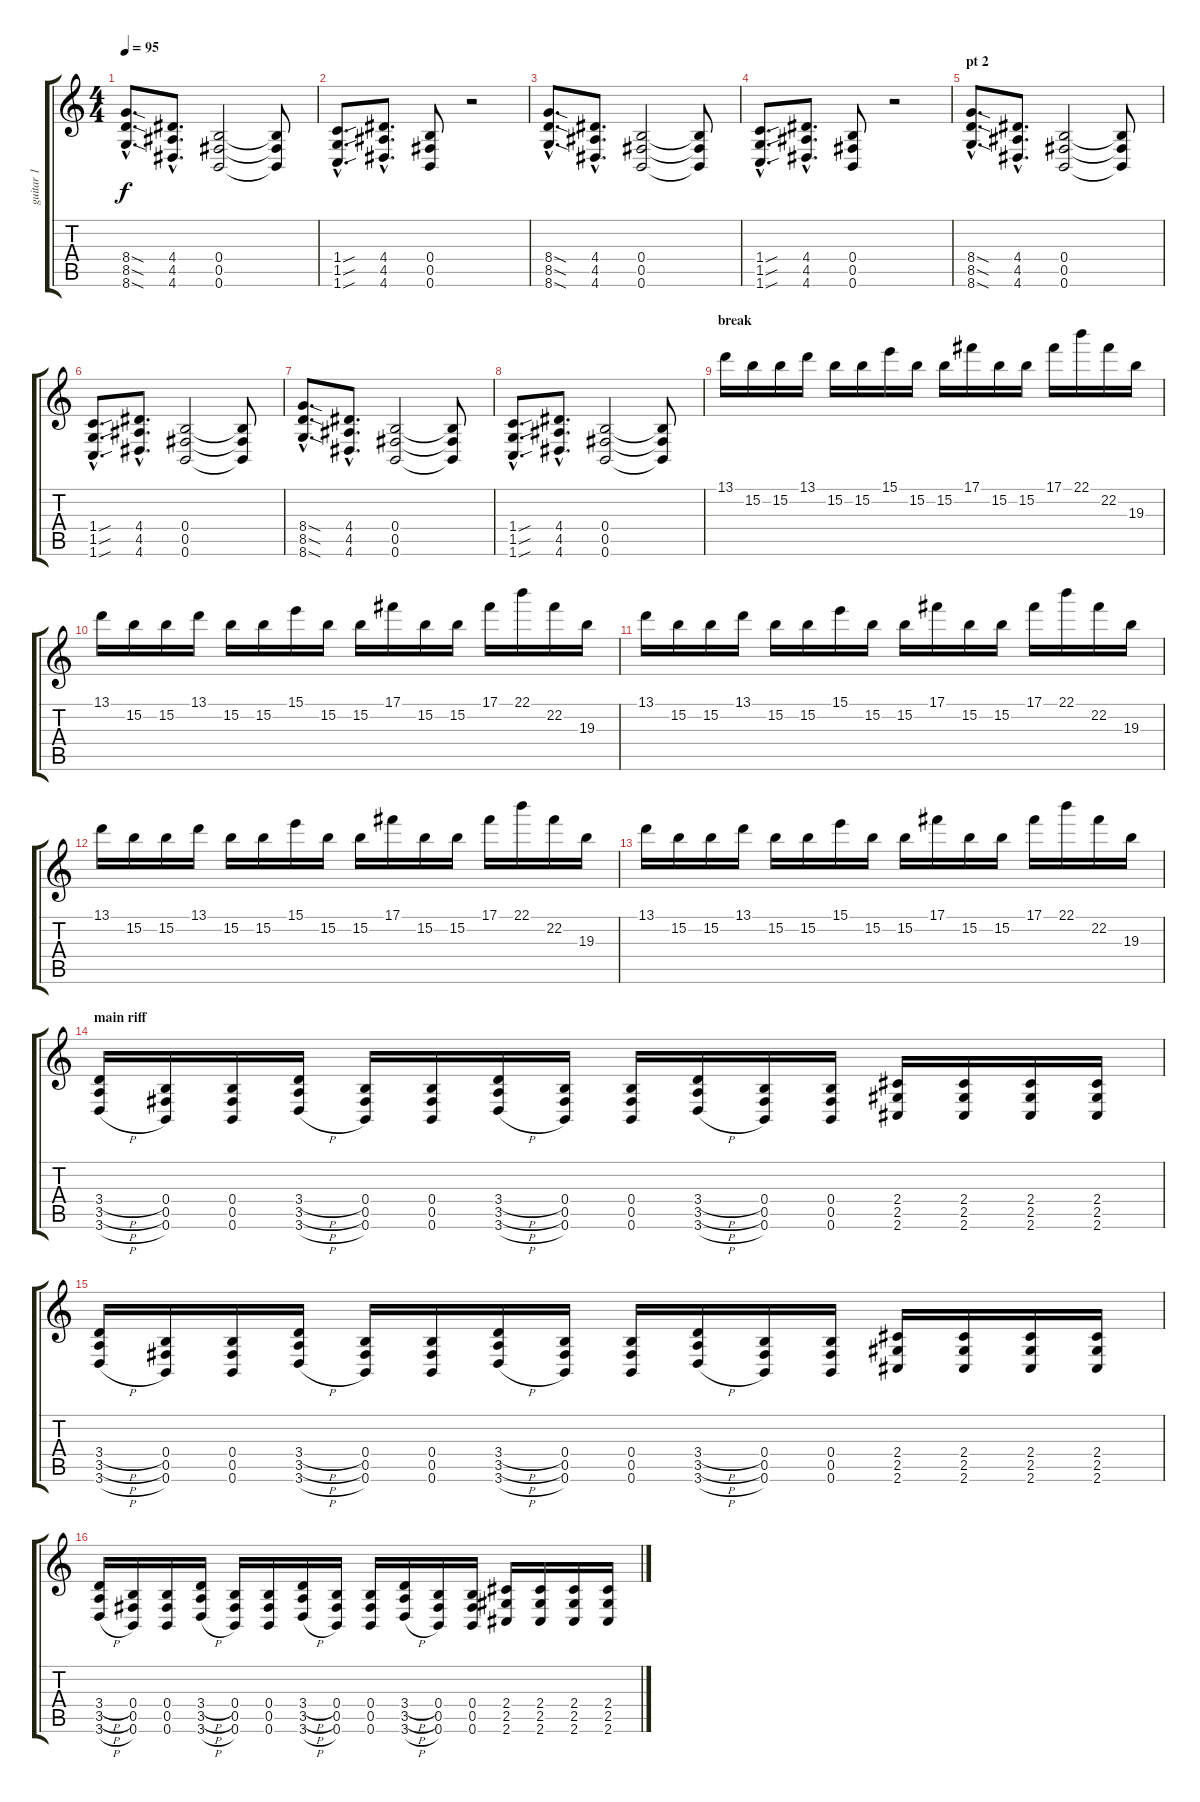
\track ("guitar 1" "guitar 1") {instrument distortionguitar}
\staff {score tabs}
\tuning (Db4 Ab3 E3 B2 Gb2 B1) {hide}
\ts (4 4)
\section ("" "")
\tempo 95
\clef g2
\ks c
(8.4{sod hac} 8.5{sod hac} 8.6{sod hac}).8{d dy f} (4.4{hac} 4.5{hac} 4.6{hac}).8{d} (0.4 0.5 0.6).2 (0.4{t} 0.5{t} 0.6{t}).8 |
(1.4{sou hac} 1.5{sou hac} 1.6{sou hac}).8{d} (4.4{hac} 4.5{hac} 4.6{hac}).8{d} (0.4 0.5 0.6).8 r.2 |
(8.4{sod hac} 8.5{sod hac} 8.6{sod hac}).8{d} (4.4{hac} 4.5{hac} 4.6{hac}).8{d} (0.4 0.5 0.6).2 (0.4{t} 0.5{t} 0.6{t}).8 |
(1.4{sou hac} 1.5{sou hac} 1.6{sou hac}).8{d} (4.4{hac} 4.5{hac} 4.6{hac}).8{d} (0.4 0.5 0.6).8 r.2 |
\section ("" "pt 2")
(8.4{sod hac} 8.5{sod hac} 8.6{sod hac}).8{d} (4.4{hac} 4.5{hac} 4.6{hac}).8{d} (0.4 0.5 0.6).2 (0.4{t} 0.5{t} 0.6{t}).8 |
(1.4{sou hac} 1.5{sou hac} 1.6{sou hac}).8{d} (4.4{hac} 4.5{hac} 4.6{hac}).8{d} (0.4 0.5 0.6).2 (0.4{t} 0.5{t} 0.6{t}).8 |
(8.4{sod hac} 8.5{sod hac} 8.6{sod hac}).8{d} (4.4{hac} 4.5{hac} 4.6{hac}).8{d} (0.4 0.5 0.6).2 (0.4{t} 0.5{t} 0.6{t}).8 |
(1.4{sou hac} 1.5{sou hac} 1.6{sou hac}).8{d} (4.4{hac} 4.5{hac} 4.6{hac}).8{d} (0.4 0.5 0.6).2 (0.4{t} 0.5{t} 0.6{t}).8 |
\section ("" "break")
13.1.16 15.2.16 15.2.16 13.1.16 15.2.16 15.2.16 15.1.16 15.2.16 15.2.16 17.1.16 15.2.16 15.2.16 17.1.16 22.1.16 22.2.16 19.3.16 |
\section ("" "")
13.1.16 15.2.16 15.2.16 13.1.16 15.2.16 15.2.16 15.1.16 15.2.16 15.2.16 17.1.16 15.2.16 15.2.16 17.1.16 22.1.16 22.2.16 19.3.16 |
13.1.16 15.2.16 15.2.16 13.1.16 15.2.16 15.2.16 15.1.16 15.2.16 15.2.16 17.1.16 15.2.16 15.2.16 17.1.16 22.1.16 22.2.16 19.3.16 |
13.1.16 15.2.16 15.2.16 13.1.16 15.2.16 15.2.16 15.1.16 15.2.16 15.2.16 17.1.16 15.2.16 15.2.16 17.1.16 22.1.16 22.2.16 19.3.16 |
13.1.16 15.2.16 15.2.16 13.1.16 15.2.16 15.2.16 15.1.16 15.2.16 15.2.16 17.1.16 15.2.16 15.2.16 17.1.16 22.1.16 22.2.16 19.3.16 |
\section ("" "main riff")
(3.4{h} 3.5{h} 3.6{h}).16 (0.4 0.5 0.6).16 (0.4 0.5 0.6).16 (3.4{h} 3.5{h} 3.6{h}).16 (0.4 0.5 0.6).16 (0.4 0.5 0.6).16 (3.4{h} 3.5{h} 3.6{h}).16 (0.4 0.5 0.6).16 (0.4 0.5 0.6).16 (3.4{h} 3.5{h} 3.6{h}).16 (0.4 0.5 0.6).16 (0.4 0.5 0.6).16 (2.4 2.5 2.6).16 (2.4 2.5 2.6).16 (2.4 2.5 2.6).16 (2.4 2.5 2.6).16 |
(3.4{h} 3.5{h} 3.6{h}).16 (0.4 0.5 0.6).16 (0.4 0.5 0.6).16 (3.4{h} 3.5{h} 3.6{h}).16 (0.4 0.5 0.6).16 (0.4 0.5 0.6).16 (3.4{h} 3.5{h} 3.6{h}).16 (0.4 0.5 0.6).16 (0.4 0.5 0.6).16 (3.4{h} 3.5{h} 3.6{h}).16 (0.4 0.5 0.6).16 (0.4 0.5 0.6).16 (2.4 2.5 2.6).16 (2.4 2.5 2.6).16 (2.4 2.5 2.6).16 (2.4 2.5 2.6).16 |
(3.4{h} 3.5{h} 3.6{h}).16 (0.4 0.5 0.6).16 (0.4 0.5 0.6).16 (3.4{h} 3.5{h} 3.6{h}).16 (0.4 0.5 0.6).16 (0.4 0.5 0.6).16 (3.4{h} 3.5{h} 3.6{h}).16 (0.4 0.5 0.6).16 (0.4 0.5 0.6).16 (3.4{h} 3.5{h} 3.6{h}).16 (0.4 0.5 0.6).16 (0.4 0.5 0.6).16 (2.4 2.5 2.6).16 (2.4 2.5 2.6).16 (2.4 2.5 2.6).16 (2.4 2.5 2.6).16
